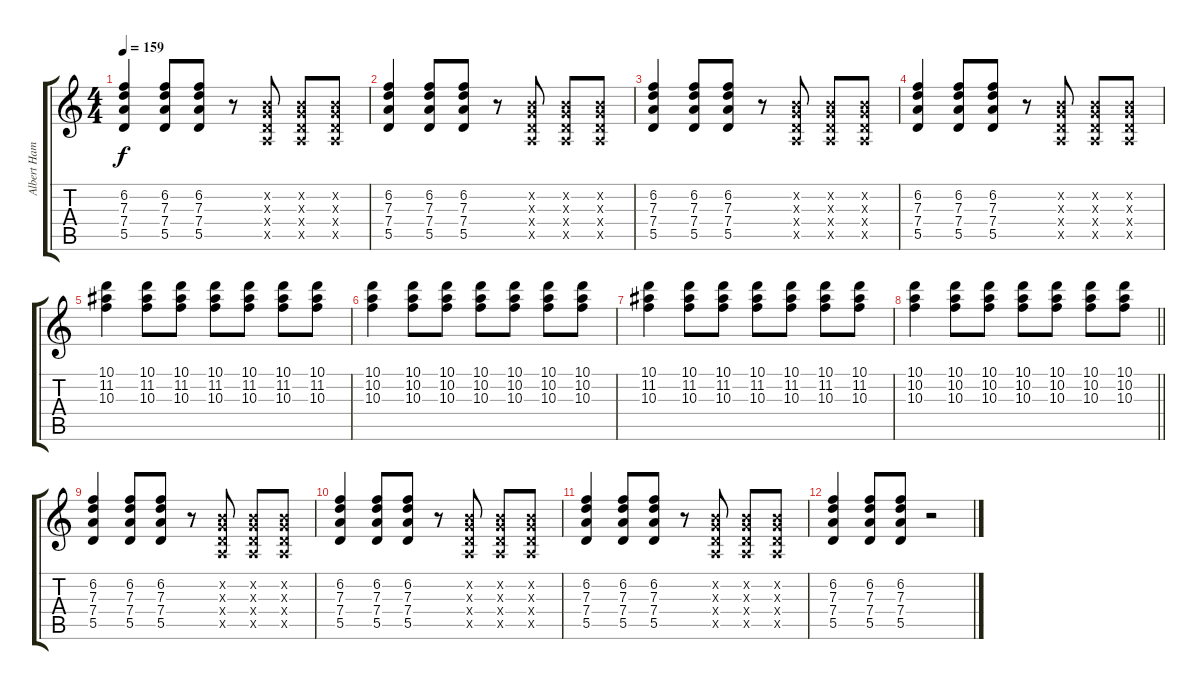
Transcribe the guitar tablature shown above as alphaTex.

\track ("Albert Hammond" "Albert Ham") {instrument overdrivenguitar}
\staff {score tabs}
\tuning (E4 B3 G3 D3 A2 E2) {hide}
\ts (4 4)
\tempo 159
\clef g2
\ks c
(6.2 7.3 7.4 5.5).4{dy f instrument overdrivenguitar} (6.2 7.3 7.4 5.5).8 (6.2 7.3 7.4 5.5).8 r.8 (0.2{x} 0.3{x} 0.4{x} 0.5{x}).8 (0.2{x} 0.3{x} 0.4{x} 0.5{x}).8 (0.2{x} 0.3{x} 0.4{x} 0.5{x}).8 |
(6.2 7.3 7.4 5.5).4 (6.2 7.3 7.4 5.5).8 (6.2 7.3 7.4 5.5).8 r.8 (0.2{x} 0.3{x} 0.4{x} 0.5{x}).8 (0.2{x} 0.3{x} 0.4{x} 0.5{x}).8 (0.2{x} 0.3{x} 0.4{x} 0.5{x}).8 |
(6.2 7.3 7.4 5.5).4 (6.2 7.3 7.4 5.5).8 (6.2 7.3 7.4 5.5).8 r.8 (0.2{x} 0.3{x} 0.4{x} 0.5{x}).8 (0.2{x} 0.3{x} 0.4{x} 0.5{x}).8 (0.2{x} 0.3{x} 0.4{x} 0.5{x}).8 |
(6.2 7.3 7.4 5.5).4 (6.2 7.3 7.4 5.5).8 (6.2 7.3 7.4 5.5).8 r.8 (0.2{x} 0.3{x} 0.4{x} 0.5{x}).8 (0.2{x} 0.3{x} 0.4{x} 0.5{x}).8 (0.2{x} 0.3{x} 0.4{x} 0.5{x}).8 |
(10.1 11.2 10.3).4{instrument electricguitarclean} (10.1 11.2 10.3).8 (10.1 11.2 10.3).8 (10.1 11.2 10.3).8 (10.1 11.2 10.3).8 (10.1 11.2 10.3).8 (10.1 11.2 10.3).8 |
(10.1 10.2 10.3).4 (10.1 10.2 10.3).8 (10.1 10.2 10.3).8 (10.1 10.2 10.3).8 (10.1 10.2 10.3).8 (10.1 10.2 10.3).8 (10.1 10.2 10.3).8 |
(10.1 11.2 10.3).4 (10.1 11.2 10.3).8 (10.1 11.2 10.3).8 (10.1 11.2 10.3).8 (10.1 11.2 10.3).8 (10.1 11.2 10.3).8 (10.1 11.2 10.3).8 |
\barLineRight lightlight
(10.1 10.2 10.3).4 (10.1 10.2 10.3).8 (10.1 10.2 10.3).8 (10.1 10.2 10.3).8 (10.1 10.2 10.3).8 (10.1 10.2 10.3).8 (10.1 10.2 10.3).8 |
(6.2 7.3 7.4 5.5).4{instrument overdrivenguitar} (6.2 7.3 7.4 5.5).8 (6.2 7.3 7.4 5.5).8 r.8 (0.2{x} 0.3{x} 0.4{x} 0.5{x}).8 (0.2{x} 0.3{x} 0.4{x} 0.5{x}).8 (0.2{x} 0.3{x} 0.4{x} 0.5{x}).8 |
(6.2 7.3 7.4 5.5).4 (6.2 7.3 7.4 5.5).8 (6.2 7.3 7.4 5.5).8 r.8 (0.2{x} 0.3{x} 0.4{x} 0.5{x}).8 (0.2{x} 0.3{x} 0.4{x} 0.5{x}).8 (0.2{x} 0.3{x} 0.4{x} 0.5{x}).8 |
(6.2 7.3 7.4 5.5).4 (6.2 7.3 7.4 5.5).8 (6.2 7.3 7.4 5.5).8 r.8 (0.2{x} 0.3{x} 0.4{x} 0.5{x}).8 (0.2{x} 0.3{x} 0.4{x} 0.5{x}).8 (0.2{x} 0.3{x} 0.4{x} 0.5{x}).8 |
(6.2 7.3 7.4 5.5).4 (6.2 7.3 7.4 5.5).8 (6.2 7.3 7.4 5.5).8 r.2
